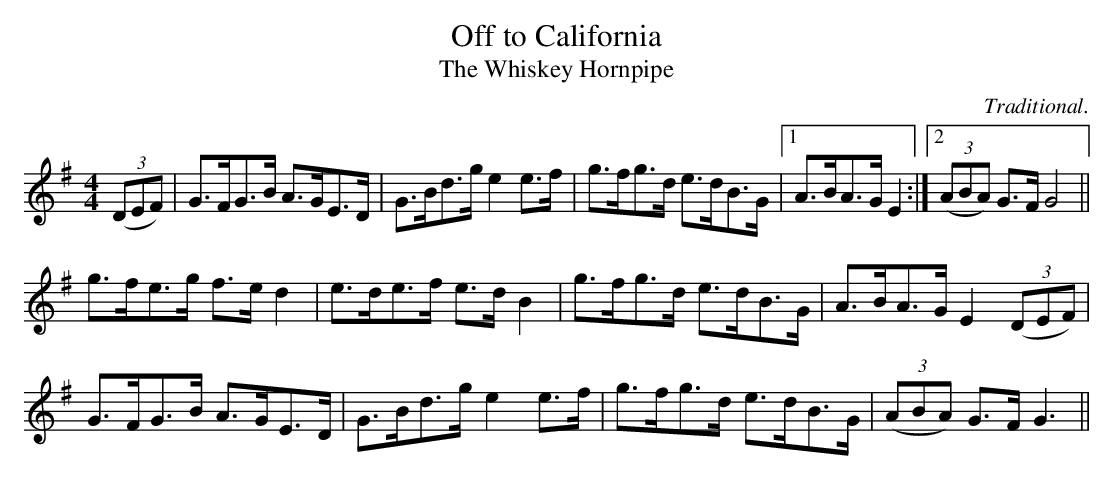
X:1
T:Off to California
T:The Whiskey Hornpipe
C:Traditional.
M:4/4
L:1/8
K:G
((3DEF) | G>FG>B A>GE>D | G>Bd>g e2 e>f | g>fg>d e>dB>G |1 A>BA>G E2 :|2 ((3ABA) G>F G4 ||
g>fe>g f>e d2 | e>de>f e>d B2 | g>fg>d e>dB>G | A>BA>G E2((3DEF) |
G>FG>B A>GE>D | G>Bd>g e2 e>f | g>fg>d e>dB>G | ((3ABA) G>F G3 ||
